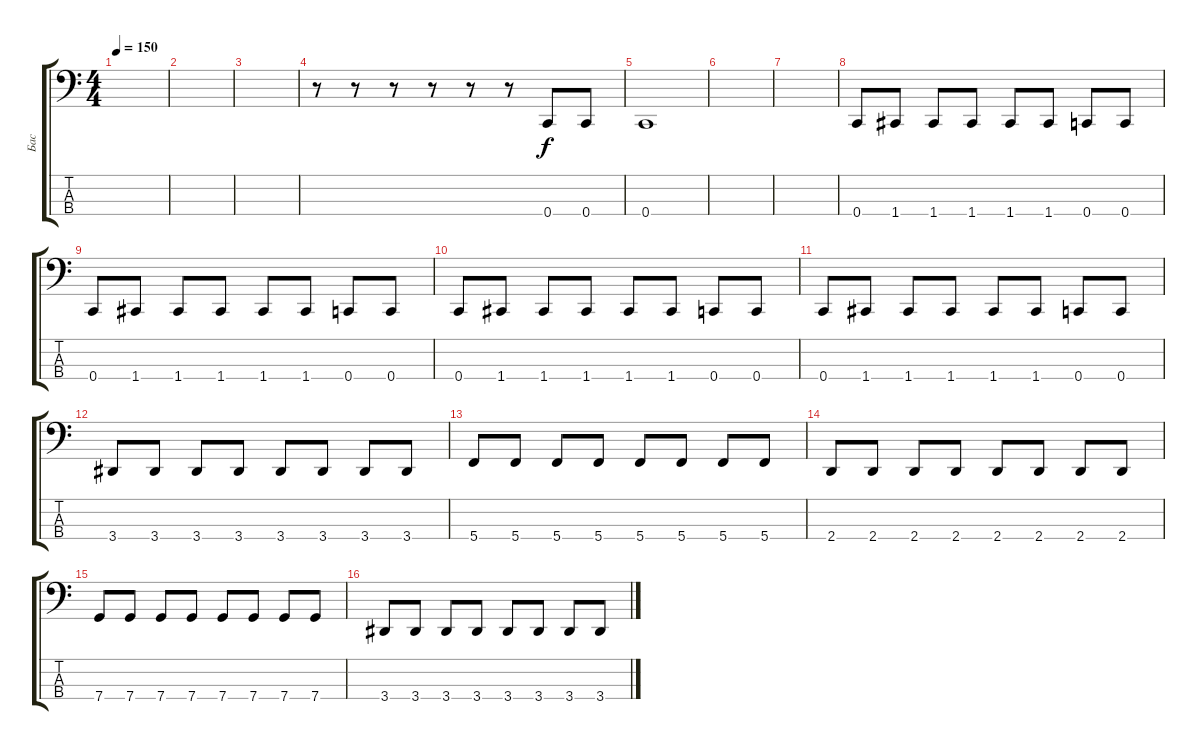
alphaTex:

\track ("Бас" "Бас") {instrument electricbassfinger}
\staff {score tabs}
\tuning (F2 C2 G1 C1) {hide}
\ts (4 4)
\tempo 150
\clef f4
\ks c
|
|
|
r.8 r.8 r.8 r.8 r.8 r.8 0.4.8 0.4.8 |
0.4.1 |
|
|
0.4.8 1.4.8 1.4.8 1.4.8 1.4.8 1.4.8 0.4.8 0.4.8 |
0.4.8 1.4.8 1.4.8 1.4.8 1.4.8 1.4.8 0.4.8 0.4.8 |
0.4.8 1.4.8 1.4.8 1.4.8 1.4.8 1.4.8 0.4.8 0.4.8 |
0.4.8 1.4.8 1.4.8 1.4.8 1.4.8 1.4.8 0.4.8 0.4.8 |
3.4.8 3.4.8 3.4.8 3.4.8 3.4.8 3.4.8 3.4.8 3.4.8 |
5.4.8 5.4.8 5.4.8 5.4.8 5.4.8 5.4.8 5.4.8 5.4.8 |
2.4.8 2.4.8 2.4.8 2.4.8 2.4.8 2.4.8 2.4.8 2.4.8 |
7.4.8 7.4.8 7.4.8 7.4.8 7.4.8 7.4.8 7.4.8 7.4.8 |
3.4.8 3.4.8 3.4.8 3.4.8 3.4.8 3.4.8 3.4.8 3.4.8
